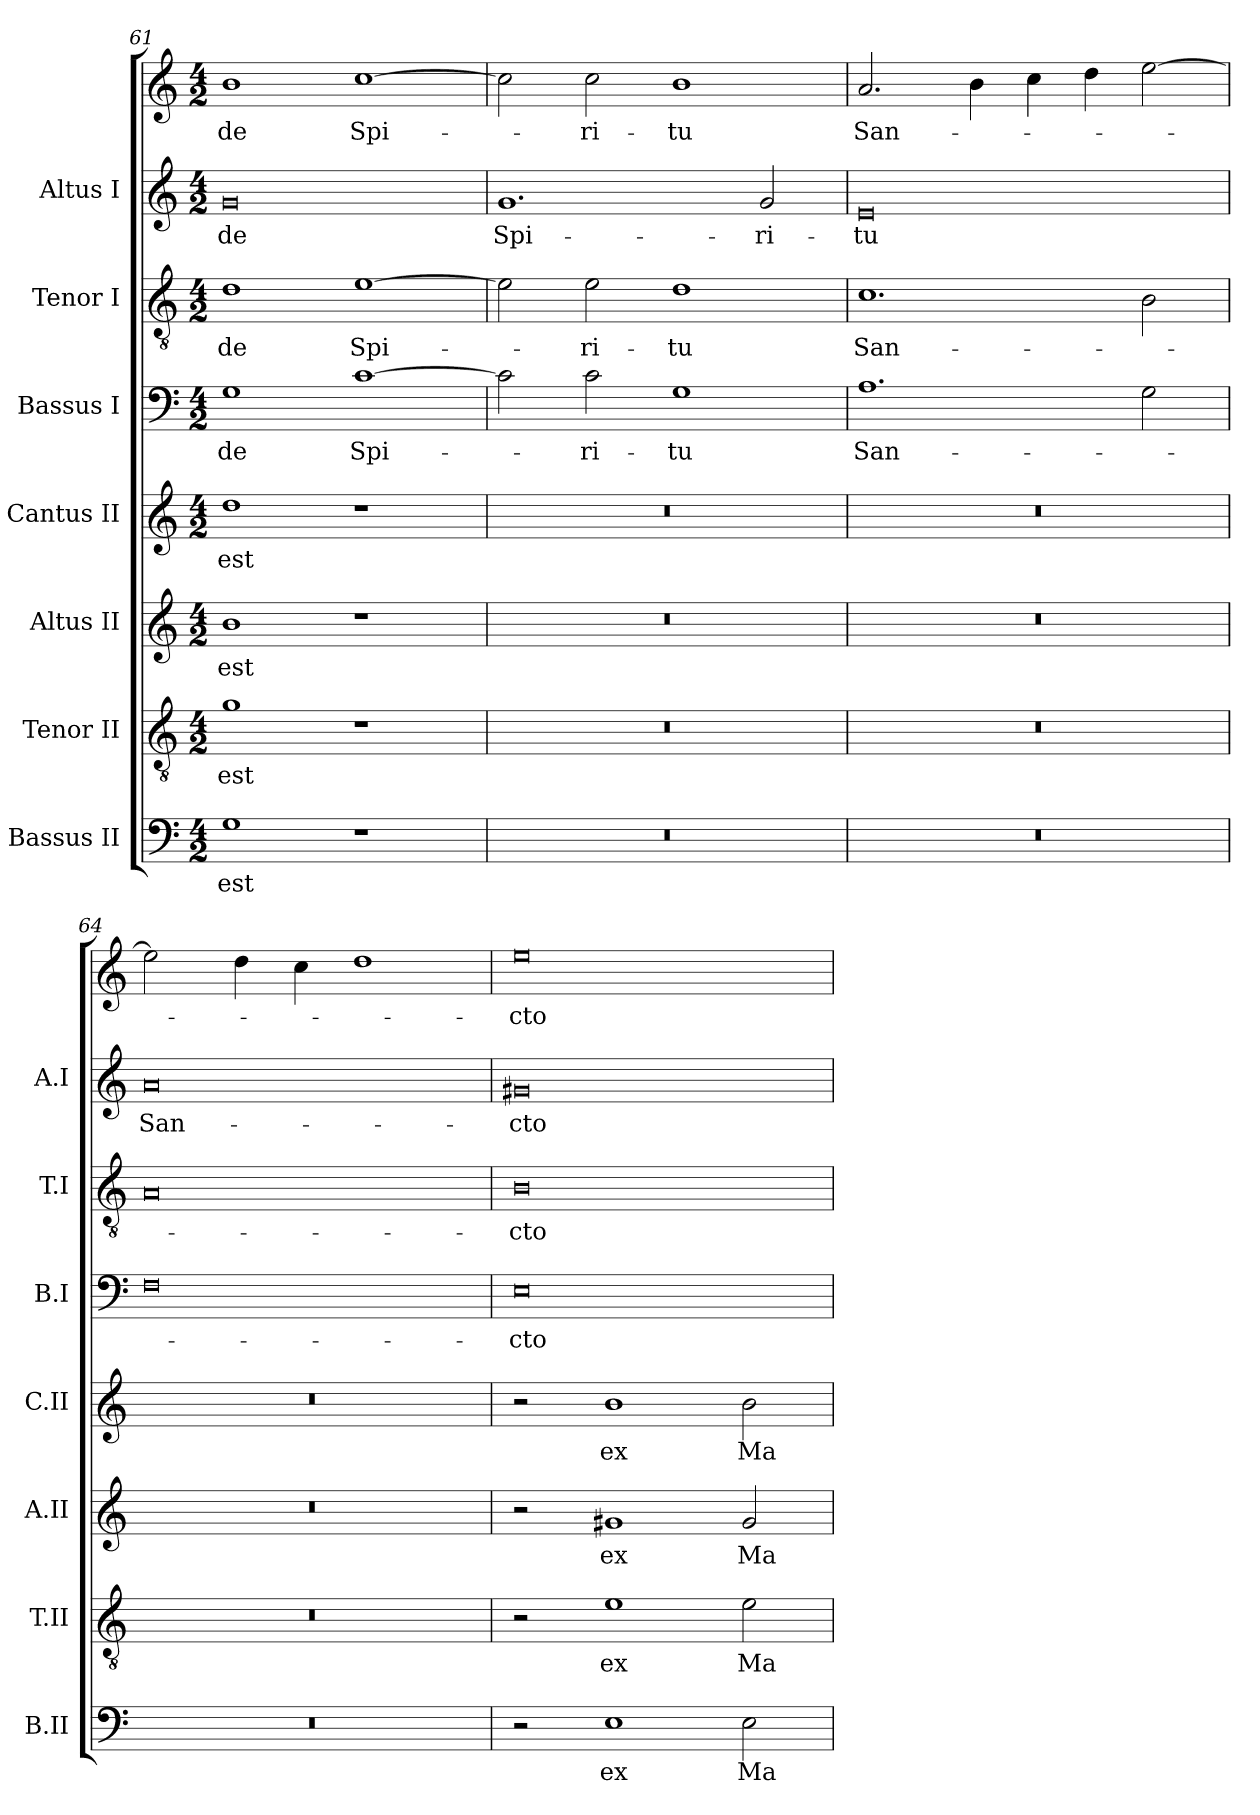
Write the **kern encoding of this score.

**kern	**text	**kern	**text	**kern	**text	**kern	**text	**kern	**text	**kern	**text	**kern	**text	**kern	**text
*part8	*part8	*part7	*part7	*part6	*part6	*part5	*part5	*part4	*part4	*part3	*part3	*part2	*part2	*part1	*part1
*staff8	*staff8	*staff7	*staff7	*staff6	*staff6	*staff5	*staff5	*staff4	*staff4	*staff3	*staff3	*staff2	*staff2	*staff1	*staff1
*I"Bassus II	*	*I"Tenor II	*	*I"Altus II	*	*I"Cantus II	*	*I"Bassus I	*	*I"Tenor I	*	*I"Altus I	*	*	*
*I'B.II	*	*I'T.II	*	*I'A.II	*	*I'C.II	*	*I'B.I	*	*I'T.I	*	*I'A.I	*	*	*
*clefF4	*	*clefGv2	*	*clefG2	*	*clefG2	*	*clefF4	*	*clefGv2	*	*clefG2	*	*clefG2	*
*	*	*ITrd7c12	*	*	*	*	*	*	*	*ITrd7c12	*	*	*	*	*
*k[]	*	*k[]	*	*k[]	*	*k[]	*	*k[]	*	*k[]	*	*k[]	*	*k[]	*
*C:	*	*C:	*	*C:	*	*C:	*	*C:	*	*C:	*	*C:	*	*C:	*
*M4/2	*	*M4/2	*	*M4/2	*	*M4/2	*	*M4/2	*	*M4/2	*	*M4/2	*	*M4/2	*
=61	=61	=61	=61	=61	=61	=61	=61	=61	=61	=61	=61	=61	=61	=61	=61
1G\	est	1G\	est	1b\	est	1dd\	est	1G\	de	1D\	de	0g/	de	1b\	de
1r	.	1r	.	1r	.	1r	.	[1c\	Spi-	[1E\	Spi-	.	.	[1cc\	Spi-
=62	=62	=62	=62	=62	=62	=62	=62	=62	=62	=62	=62	=62	=62	=62	=62
0r	.	0r	.	0r	.	0r	.	2c\]	.	2E\]	.	1.g/	Spi-	2cc\]	.
.	.	.	.	.	.	.	.	2c\	-ri-	2E\	-ri-	.	.	2cc\	-ri-
.	.	.	.	.	.	.	.	1G\	-tu	1D\	-tu	.	.	1b\	-tu
.	.	.	.	.	.	.	.	.	.	.	.	2g/	-ri-	.	.
=63	=63	=63	=63	=63	=63	=63	=63	=63	=63	=63	=63	=63	=63	=63	=63
0r	.	0r	.	0r	.	0r	.	1.A\	San-	1.C\	San-	0e/	-tu	2.a/	San-
.	.	.	.	.	.	.	.	.	.	.	.	.	.	4b\	.
.	.	.	.	.	.	.	.	.	.	.	.	.	.	4cc\	.
.	.	.	.	.	.	.	.	.	.	.	.	.	.	4dd\	.
.	.	.	.	.	.	.	.	2G\	.	2BB\	.	.	.	[2ee\	.
=64	=64	=64	=64	=64	=64	=64	=64	=64	=64	=64	=64	=64	=64	=64	=64
0r	.	0r	.	0r	.	0r	.	0F\	.	0AA/	.	0a/	San-	2ee\]	.
.	.	.	.	.	.	.	.	.	.	.	.	.	.	4dd\	.
.	.	.	.	.	.	.	.	.	.	.	.	.	.	4cc\	.
.	.	.	.	.	.	.	.	.	.	.	.	.	.	1dd\	.
=65	=65	=65	=65	=65	=65	=65	=65	=65	=65	=65	=65	=65	=65	=65	=65
2r	.	2r	.	2r	.	2r	.	0E\	-cto	0BB\	-cto	0g#X/	-cto	0ee\	-cto
1E\	ex	1E\	ex	1g#X/	ex	1b\	ex	.	.	.	.	.	.	.	.
2E\	Ma-	2E\	Ma-	2g#/	Ma-	2b\	Ma-	.	.	.	.	.	.	.	.
=	=	=	=	=	=	=	=	=	=	=	=	=	=	=	=
*-	*-	*-	*-	*-	*-	*-	*-	*-	*-	*-	*-	*-	*-	*-	*-
